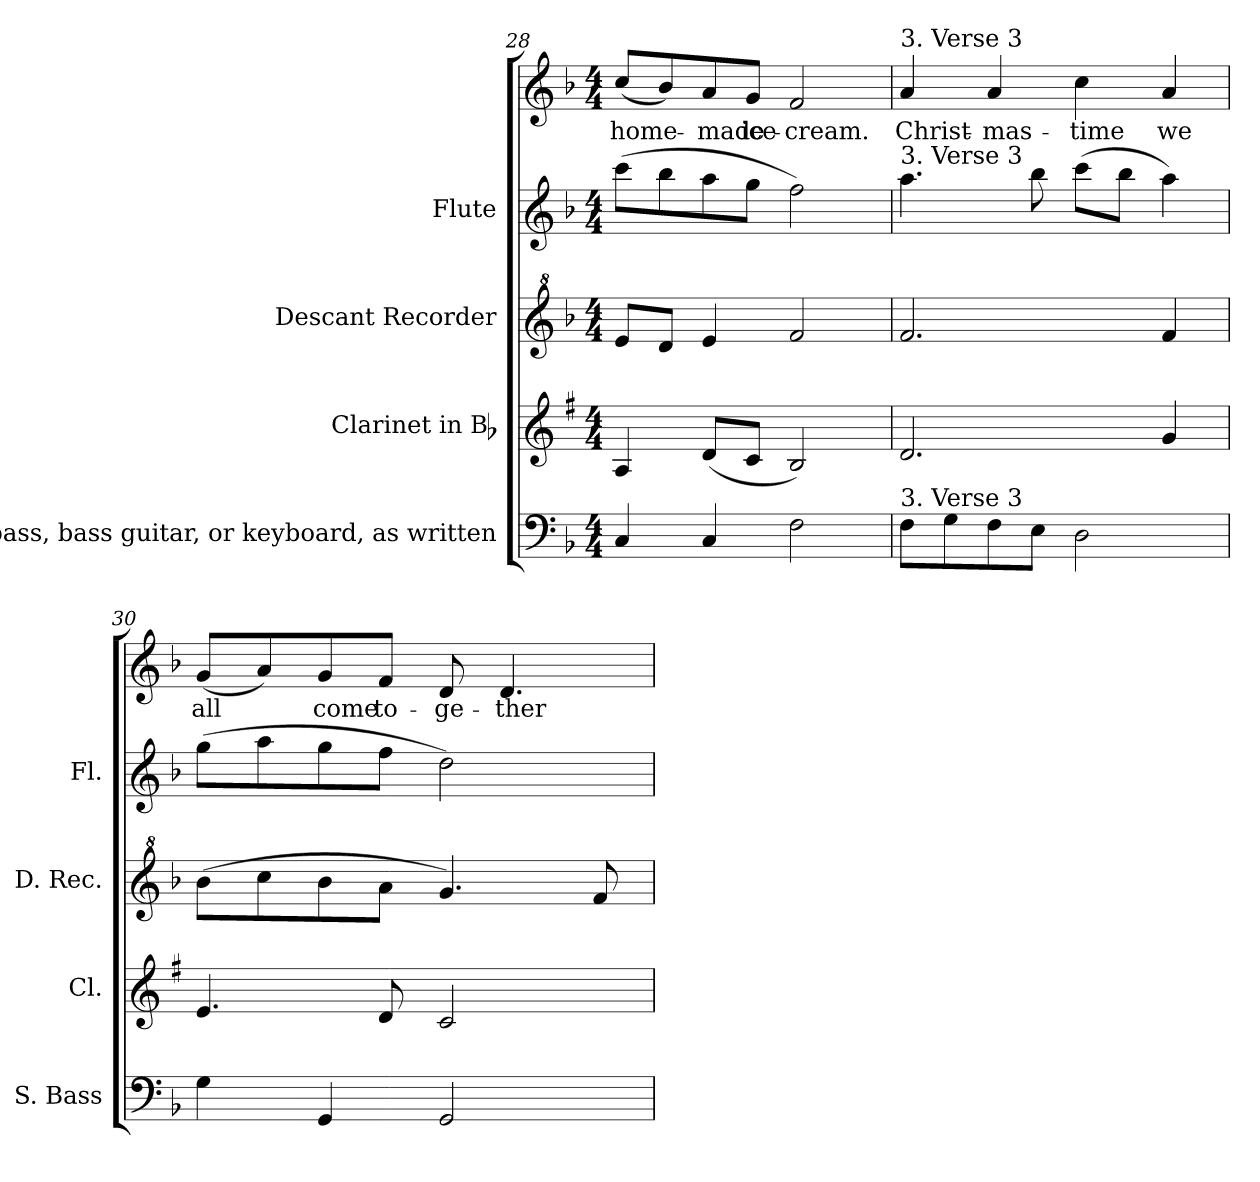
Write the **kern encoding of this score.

**kern	**kern	**kern	**kern	**kern	**text
*part5	*part4	*part3	*part2	*part1	*part1
*staff5	*staff4	*staff3	*staff2	*staff1	*staff1
*I"String bass,  bass guitar, or keyboard, as written	*I"Clarinet in Bb	*I"Descant Recorder	*I"Flute	*	*
*I'S. Bass	*I'Cl.	*I'D. Rec.	*I'Fl.	*	*
*clefF4	*clefG2	*clefG^2	*clefG2	*clefG2	*
*ITrd7c12	*ITrd1c2	*ITrd-7c-12	*	*	*
*k[b-]	*k[b-]	*k[b-]	*k[b-]	*k[b-]	*
*F:	*F:	*F:	*F:	*F:	*
*M4/4	*M4/4	*M4/4	*M4/4	*M4/4	*
=28	=28	=28	=28	=28	=28
!	!	!	!	!	!LO:LY:b:color=#000000
4CCi/	4Gi/	8eeei/L	(8ccci\L	(8cci/L	home-
.	.	8dddi/J	8bb-i\	8b-i/)	.
!	!	!	!	!	!LO:LY:b:color=#000000
4CCi/	(8ci/L	4eeei/	8aai\	8ai/	-made
!	!	!	!	!	!LO:LY:b:color=#000000
.	8B-i/J	.	8ggi\J	8gi/J	ice-
!	!	!	!	!	!LO:LY:b:color=#000000
2FFi\	2Ai/)	2fffi/	2ffi\)	2fi/	-cream.
=29	=29	=29	=29	=29	=29
!	!	!	!	!LO:TX:a:t=3. Verse 3	!
!	!	!	!LO:TX:a:t=3. Verse 3	!	!
!LO:TX:a:t=3. Verse 3	!	!	!	!	!
!	!	!	!	!	!LO:LY:b:color=#000000
8FFi\L	2.ci/	2.fffi/	4.aai\	4ai/	Christ-
8GGi\	.	.	.	.	.
!	!	!	!	!	!LO:LY:b:color=#000000
8FFi\	.	.	.	4ai/	-mas-
8EEi\J	.	.	8bb-i\	.	.
!	!	!	!	!	!LO:LY:b:color=#000000
2DDi\	.	.	(8ccci\L	4cci\	-time
.	.	.	8bb-i\J	.	.
!	!	!	!	!	!LO:LY:b:color=#000000
.	4fi/	4fffi/	4aai\)	4ai/	we
=30	=30	=30	=30	=30	=30
!	!	!	!	!	!LO:LY:b:color=#000000
4GGi\	4.di/	(8bbb-i\L	(8ggi\L	(8gi/L	all
.	.	8cccci\	8aai\	8ai/)	.
!	!	!	!	!	!LO:LY:b:color=#000000
4GGGi/	.	8bbb-i\	8ggi\	8gi/	come
!	!	!	!	!	!LO:LY:b:color=#000000
.	8ci/	8aaai\J	8ffi\J	8fi/J	to-
!	!	!	!	!	!LO:LY:b:color=#000000
2GGGi/	2B-i/	4.gggi/)	2ddi\)	8di/	-ge-
!	!	!	!	!	!LO:LY:b:color=#000000
.	.	.	.	4.di/	-ther
.	.	8fffi/	.	.	.
=	=	=	=	=	=
*-	*-	*-	*-	*-	*-
